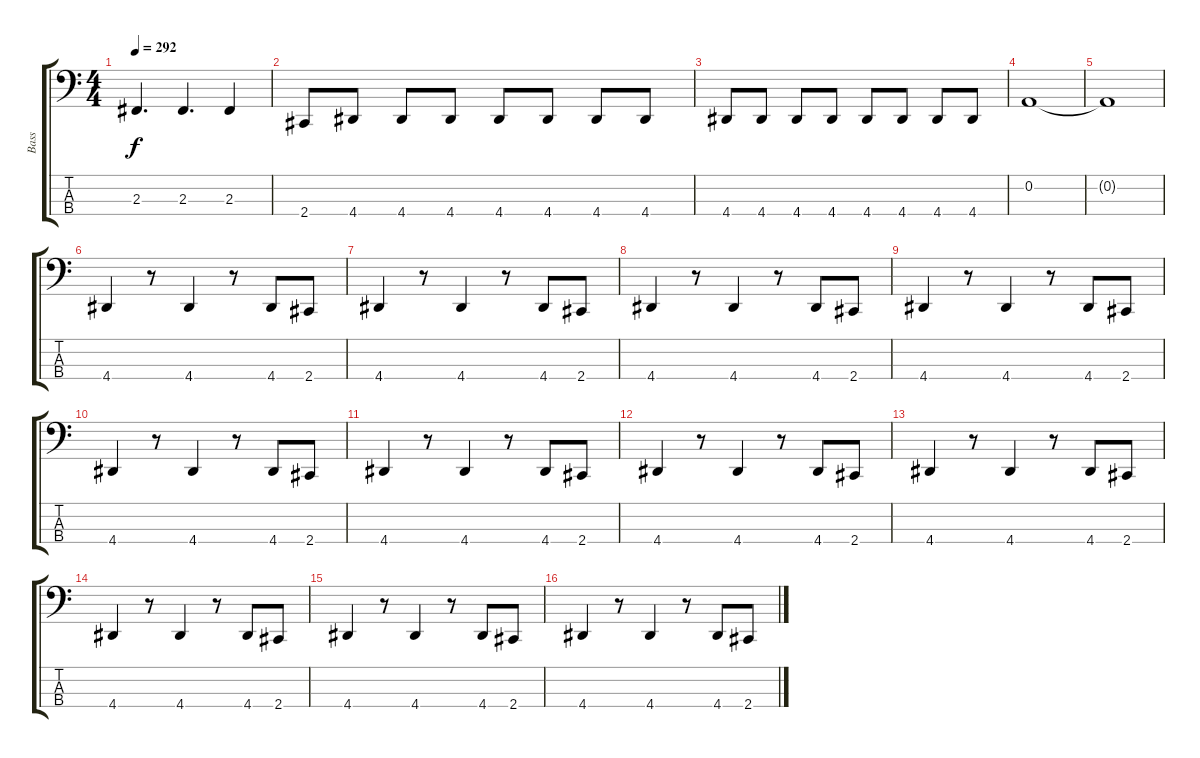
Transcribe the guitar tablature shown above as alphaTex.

\track ("Bass" "Bass") {instrument electricbasspick}
\staff {score tabs}
\tuning (D2 A1 E1 B0) {hide}
\ts (4 4)
\tempo 292
\clef f4
\ks c
2.3.4{d dy f} 2.3.4{d} 2.3.4 |
2.4.8 4.4.8 4.4.8 4.4.8 4.4.8 4.4.8 4.4.8 4.4.8 |
4.4.8 4.4.8 4.4.8 4.4.8 4.4.8 4.4.8 4.4.8 4.4.8 |
0.2.1 |
0.2{t}.1 |
4.4.4 r.8 4.4.4 r.8 4.4.8 2.4.8 |
4.4.4 r.8 4.4.4 r.8 4.4.8 2.4.8 |
4.4.4 r.8 4.4.4 r.8 4.4.8 2.4.8 |
4.4.4 r.8 4.4.4 r.8 4.4.8 2.4.8 |
4.4.4 r.8 4.4.4 r.8 4.4.8 2.4.8 |
4.4.4 r.8 4.4.4 r.8 4.4.8 2.4.8 |
4.4.4 r.8 4.4.4 r.8 4.4.8 2.4.8 |
4.4.4 r.8 4.4.4 r.8 4.4.8 2.4.8 |
4.4.4 r.8 4.4.4 r.8 4.4.8 2.4.8 |
4.4.4 r.8 4.4.4 r.8 4.4.8 2.4.8 |
4.4.4 r.8 4.4.4 r.8 4.4.8 2.4.8
